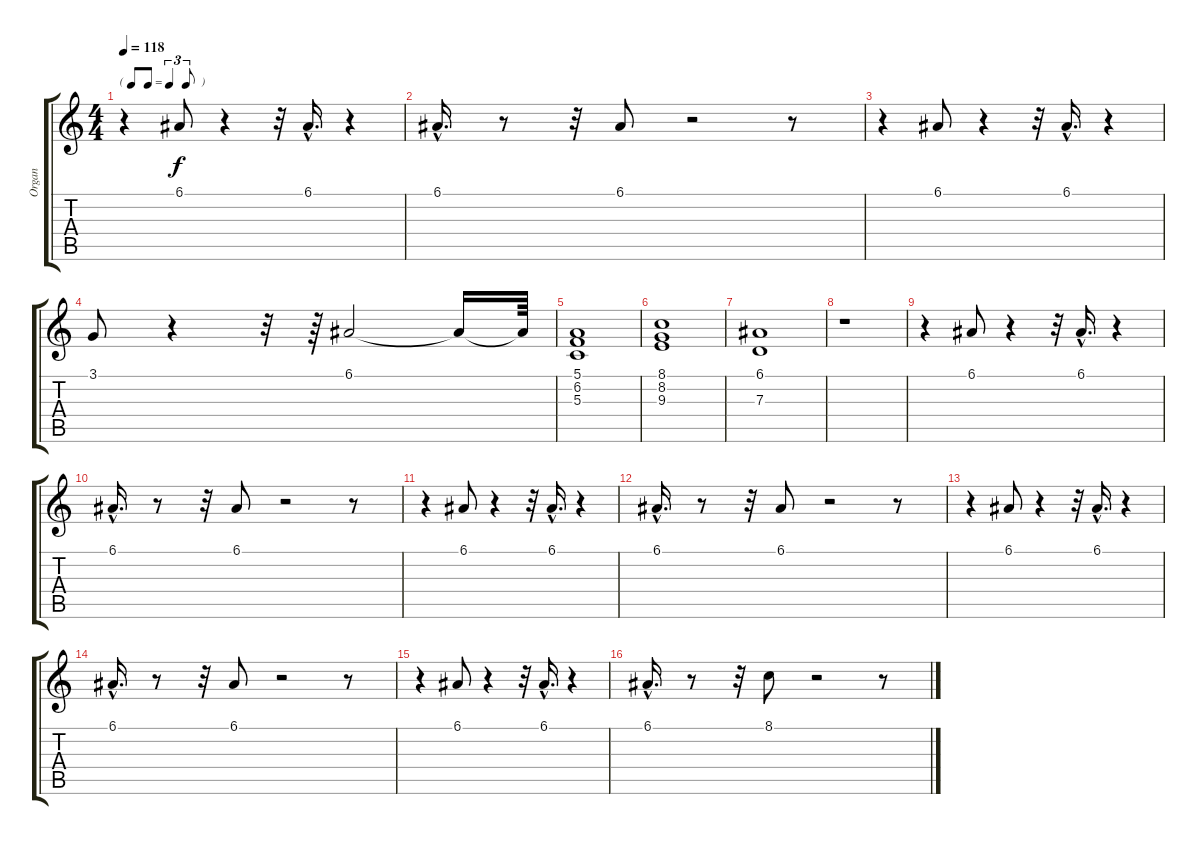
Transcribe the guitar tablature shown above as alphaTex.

\track ("Organ" "Organ") {instrument percussiveorgan}
\staff {score tabs}
\tuning (E4 B3 G3 D3 A2 E2) {hide}
\ts (4 4)
\tf triplet8th
\tempo 118
\clef g2
\ks c
r.4{dy f} 6.1.8 r.4 r.32 6.1{hac}.16{d} r.4 |
6.1{hac}.16{d} r.8 r.32 6.1.8 r.2 r.8 |
r.4 6.1.8 r.4 r.32 6.1{hac}.16{d} r.4 |
3.1.8 r.4 r.32 r.64 6.1.2 6.1{t}.16 6.1{t}.64 |
(5.1 6.2 5.3).1 |
(8.1 8.2 9.3).1 |
(6.1 7.3).1 |
r.1 |
r.4 6.1.8 r.4 r.32 6.1{hac}.16{d} r.4 |
6.1{hac}.16{d} r.8 r.32 6.1.8 r.2 r.8 |
r.4 6.1.8 r.4 r.32 6.1{hac}.16{d} r.4 |
6.1{hac}.16{d} r.8 r.32 6.1.8 r.2 r.8 |
r.4 6.1.8 r.4 r.32 6.1{hac}.16{d} r.4 |
6.1{hac}.16{d} r.8 r.32 6.1.8 r.2 r.8 |
r.4 6.1.8 r.4 r.32 6.1{hac}.16{d} r.4 |
6.1{hac}.16{d} r.8 r.32 8.1.8 r.2 r.8
